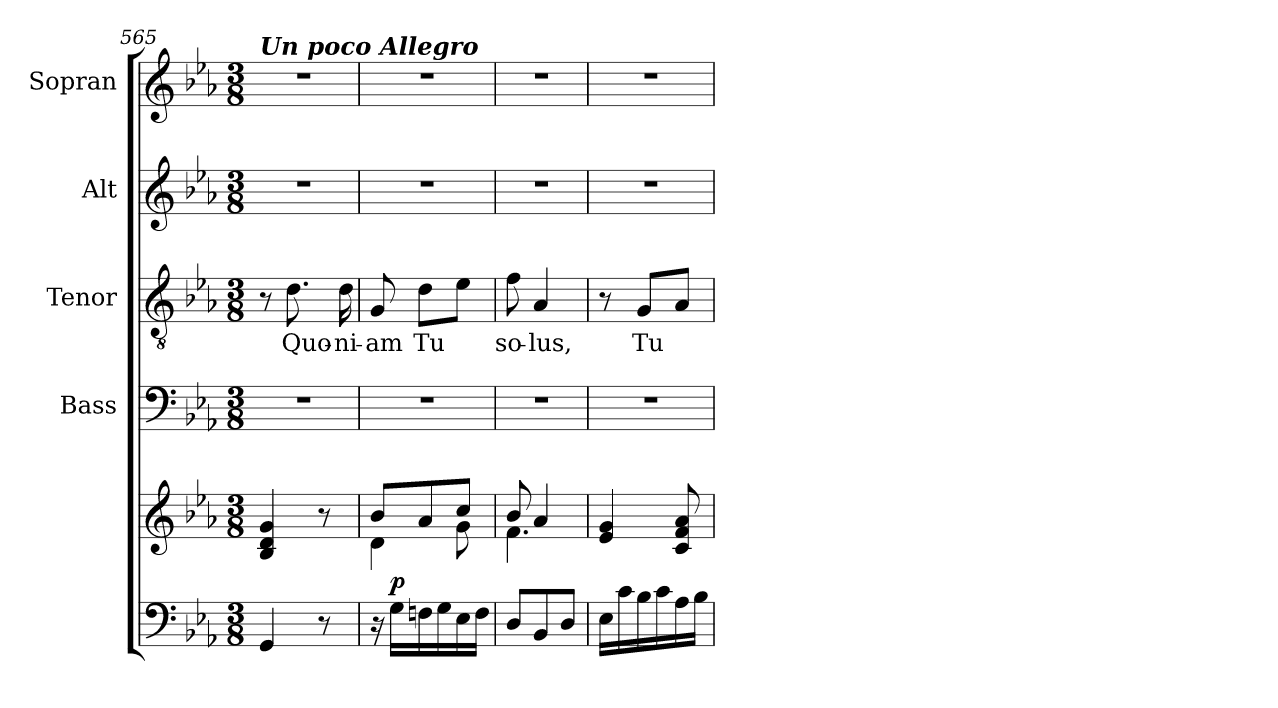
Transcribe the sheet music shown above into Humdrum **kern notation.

**kern	**kern	**dynam	**kern	**kern	**text	**kern	**kern
*part5	*part5	*part5	*part4	*part3	*part3	*part2	*part1
*staff6	*staff5	*staff5/6	*staff4	*staff3	*staff3	*staff2	*staff1
*	*	*	*I"Bass	*I"Tenor	*	*I"Alt	*I"Sopran
*	*	*	*I'B.	*I'T.	*	*I'A.	*I'S.
!!LO:PB:g=z
*clefF4	*clefG2	*	*clefF4	*clefGv2	*	*clefG2	*clefG2
*k[b-e-a-]	*k[b-e-a-]	*	*k[b-e-a-]	*k[b-e-a-]	*	*k[b-e-a-]	*k[b-e-a-]
*E-:	*E-:	*	*E-:	*E-:	*	*E-:	*E-:
*M3/8	*M3/8	*	*M3/8	*M3/8	*	*M3/8	*M3/8
=565	=565	=565	=565	=565	=565	=565	=565
!	!	!	!	!	!	!	!LO:TX:a:Bi:t=Un poco Allegro
4GG/	4B-/ 4d/ 4g/	.	4.r	8r	.	4.r	4.r
!	!	!	!	!	!LO:LY:b	!	!
.	.	.	.	8.d\	Quo-	.	.
8r	8r	.	.	.	.	.	.
!	!	!	!	!	!LO:LY:b	!	!
.	.	.	.	16d\	-ni-	.	.
=566	=566	=566	=566	=566	=566	=566	=566
*	*^	*	*	*	*	*	*
!	!	!	!	!	!	!LO:LY:b	!	!
16r	8b-/L	4d\	.	4.r	8G/	-am	4.r	4.r
!	!	!	!LO:DY:a=2	!	!	!	!	!
16G\LL	.	.	p	.	.	.	.	.
!	!	!	!	!	!	!LO:LY:b	!	!
16Fn\	8a-/	.	.	.	8d\L	Tu	.	.
16G\	.	.	.	.	.	.	.	.
16E-\	8cc/J	8g\	.	.	8e-\J	.	.	.
16F\JJ	.	.	.	.	.	.	.	.
=567	=567	=567	=567	=567	=567	=567	=567	=567
!	!	!	!	!	!	!LO:LY:b	!	!
8D/L	8b-/	4.f\	.	4.r	8f\	so-	4.r	4.r
!	!	!	!	!	!	!LO:LY:b	!	!
8BB-/	4a-/	.	.	.	4A-/	-lus,	.	.
8D/J	.	.	.	.	.	.	.	.
*	*v	*v	*	*	*	*	*	*
=568	=568	=568	=568	=568	=568	=568	=568
16E-\LL	4e-/ 4g/	.	4.r	8r	.	4.r	4.r
16c\	.	.	.	.	.	.	.
!	!	!	!	!	!LO:LY:b	!	!
16B-\	.	.	.	8G/L	Tu	.	.
16c\	.	.	.	.	.	.	.
16A-\	8c/ 8f/ 8a-/	.	.	8A-/J	.	.	.
16B-\JJ	.	.	.	.	.	.	.
=	=	=	=	=	=	=	=
*-	*-	*-	*-	*-	*-	*-	*-
